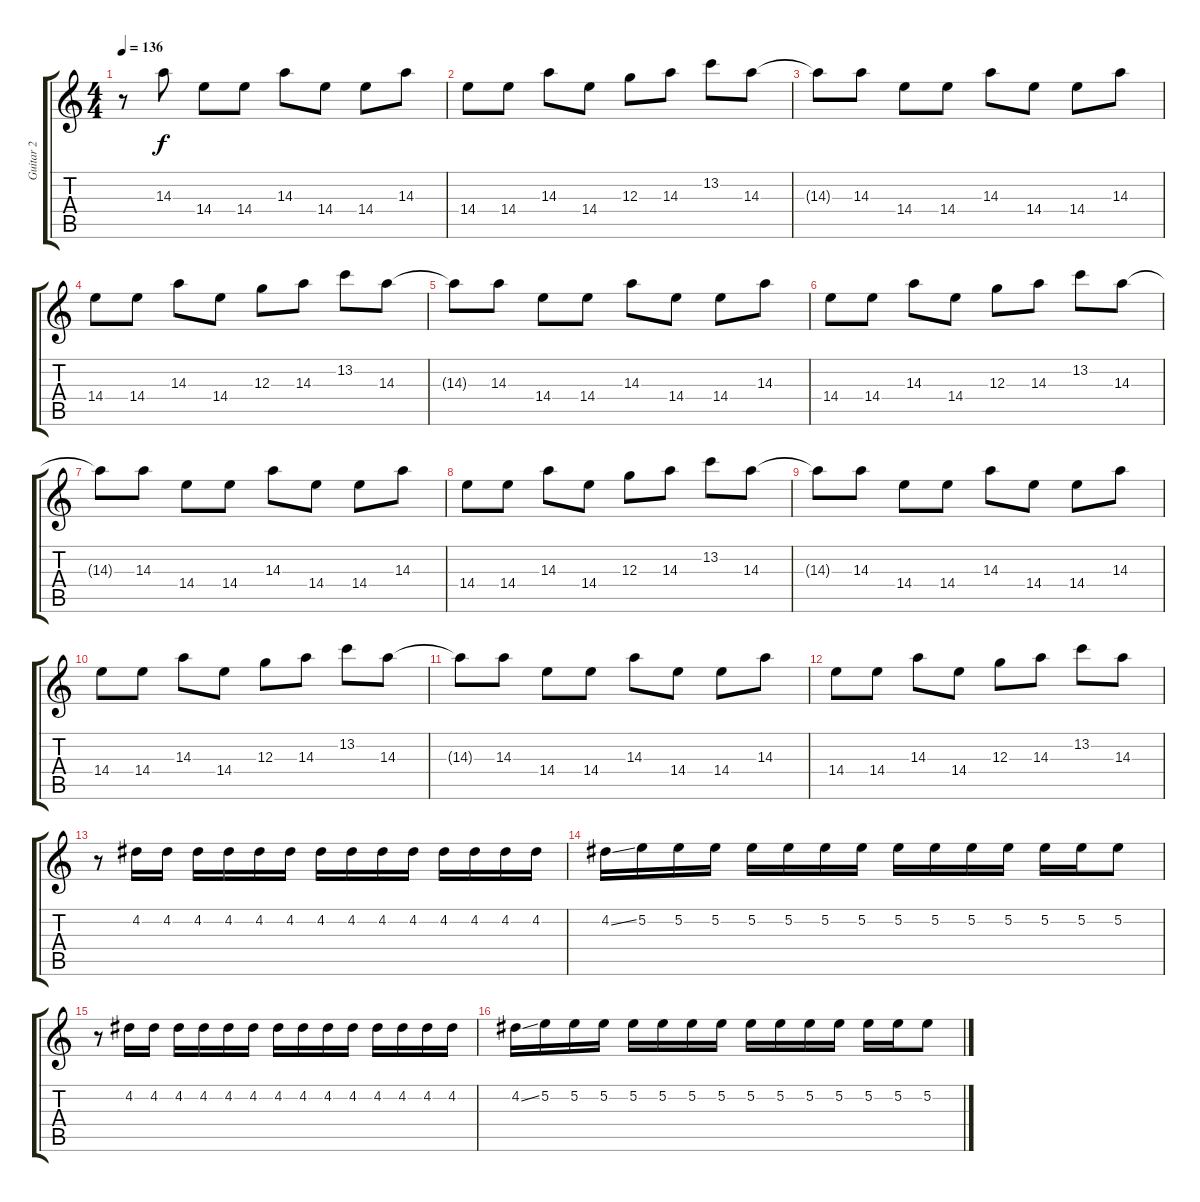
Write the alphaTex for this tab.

\track ("Guitar 2" "Guitar 2") {instrument distortionguitar}
\staff {score tabs}
\tuning (E4 B3 G3 D3 A2 E2) {hide}
\ts (4 4)
\tempo 136
\clef g2
\ks c
r.8{dy f instrument distortionguitar} 14.3.8 14.4.8 14.4.8 14.3.8 14.4.8 14.4.8 14.3.8 |
14.4.8 14.4.8 14.3.8 14.4.8 12.3.8 14.3.8 13.2.8 14.3.8 |
14.3{t}.8 14.3.8 14.4.8 14.4.8 14.3.8 14.4.8 14.4.8 14.3.8 |
14.4.8 14.4.8 14.3.8 14.4.8 12.3.8 14.3.8 13.2.8 14.3.8 |
14.3{t}.8 14.3.8 14.4.8 14.4.8 14.3.8 14.4.8 14.4.8 14.3.8 |
14.4.8 14.4.8 14.3.8 14.4.8 12.3.8 14.3.8 13.2.8 14.3.8 |
14.3{t}.8 14.3.8 14.4.8 14.4.8 14.3.8 14.4.8 14.4.8 14.3.8 |
14.4.8 14.4.8 14.3.8 14.4.8 12.3.8 14.3.8 13.2.8 14.3.8 |
14.3{t}.8 14.3.8 14.4.8 14.4.8 14.3.8 14.4.8 14.4.8 14.3.8 |
14.4.8 14.4.8 14.3.8 14.4.8 12.3.8 14.3.8 13.2.8 14.3.8 |
14.3{t}.8 14.3.8 14.4.8 14.4.8 14.3.8 14.4.8 14.4.8 14.3.8 |
14.4.8 14.4.8 14.3.8 14.4.8 12.3.8 14.3.8 13.2.8 14.3.8 |
r.8 4.2.16 4.2.16 4.2.16 4.2.16 4.2.16 4.2.16 4.2.16 4.2.16 4.2.16 4.2.16 4.2.16 4.2.16 4.2.16 4.2.16 |
4.2{ss}.16 5.2.16 5.2.16 5.2.16 5.2.16 5.2.16 5.2.16 5.2.16 5.2.16 5.2.16 5.2.16 5.2.16 5.2.16 5.2.16 5.2.8 |
r.8 4.2.16 4.2.16 4.2.16 4.2.16 4.2.16 4.2.16 4.2.16 4.2.16 4.2.16 4.2.16 4.2.16 4.2.16 4.2.16 4.2.16 |
4.2{ss}.16 5.2.16 5.2.16 5.2.16 5.2.16 5.2.16 5.2.16 5.2.16 5.2.16 5.2.16 5.2.16 5.2.16 5.2.16 5.2.16 5.2.8
